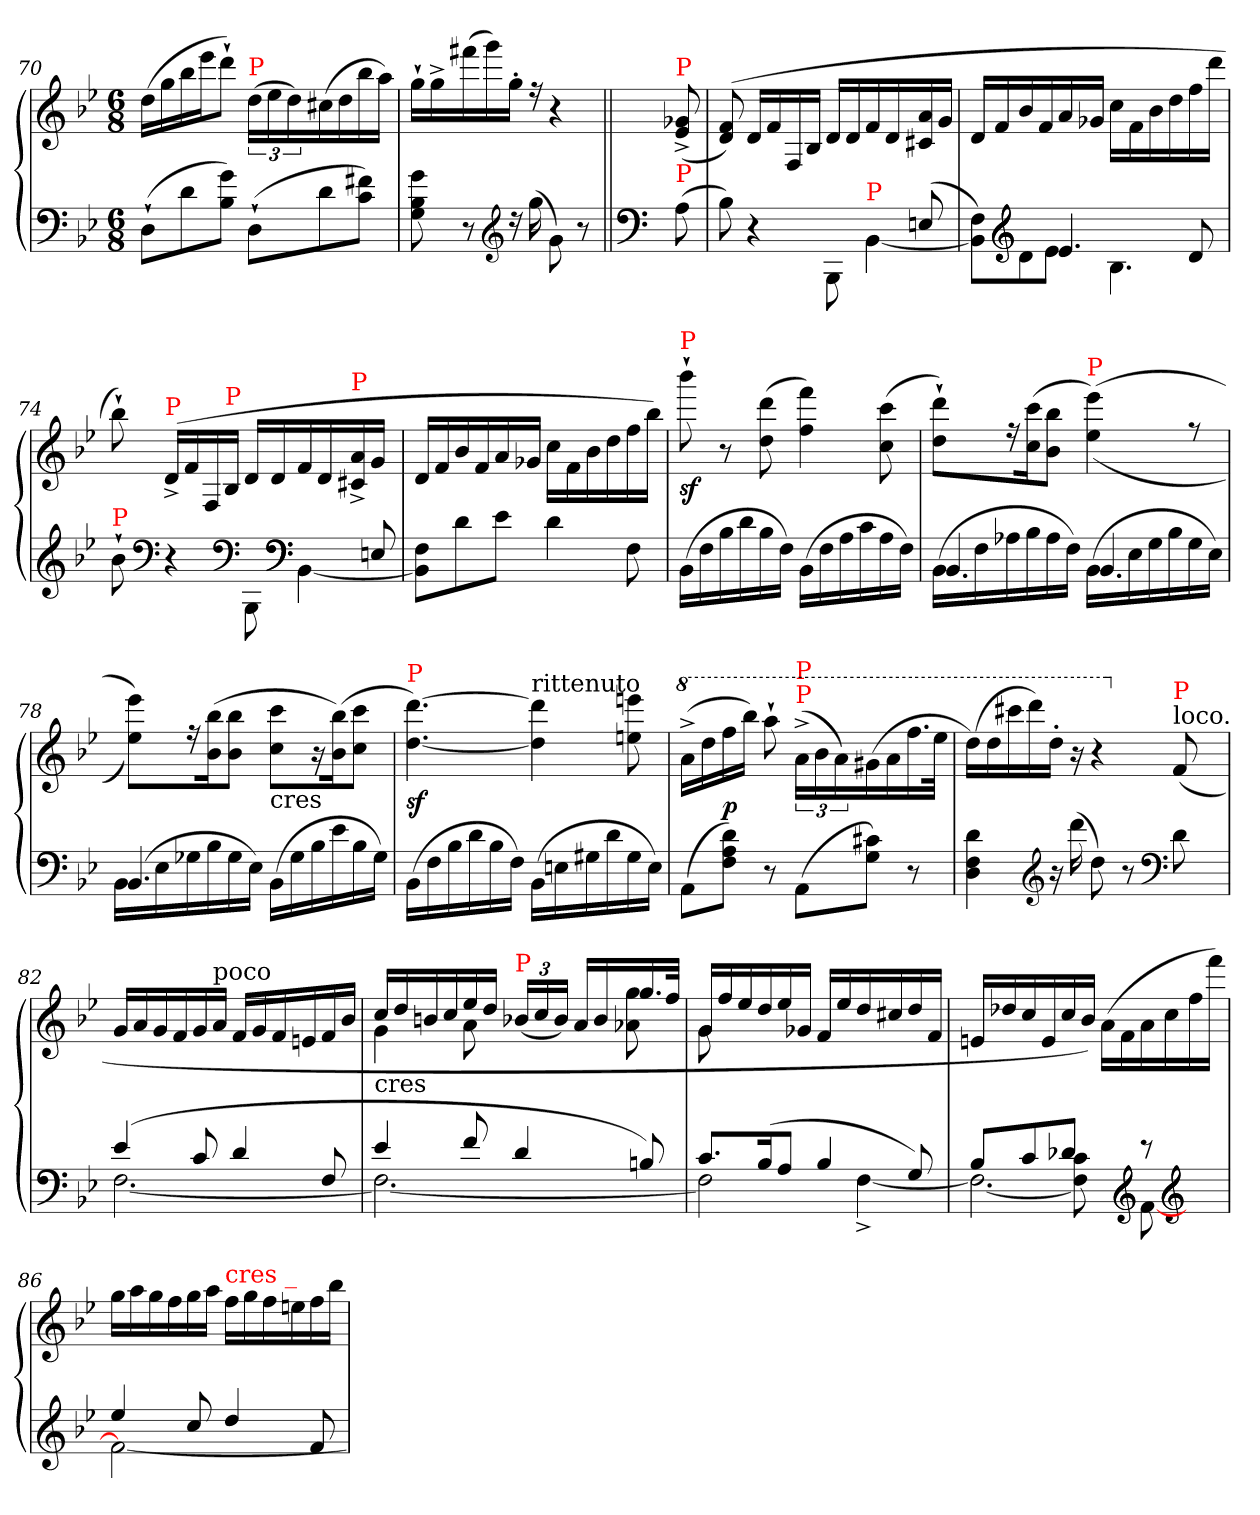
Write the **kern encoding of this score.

**kern	**kern	**dynam
*part1	*part1	*part1
*staff2	*staff1	*staff1/2
*clefF4	*clefG2	*
*k[b-e-]	*k[b-e-]	*
*B-:	*B-:	*
*M6/8	*M6/8	*
=70	=70	=70
(>8D`>L	(>16ddLL	.
.	16gg	.
8d	16bb-	.
.	16eee-J	.
8g 8B-J)	8ddd`>J)	.
!	!LO:TX:a:color=red:t=P	!
(>8D`>L	(>24ddLL	.
.	24ee-	.
.	24dd)	.
8d	(>16cc#X	.
.	16dd	.
8f#X 8cJ)	16bb-	.
.	16aaJJ)	.
=71	=71	=71
8g 8B- 8G	16gg`>LL	.
.	16gg^<	.
8r	(>16fff#X	.
.	16ggg)	.
*clefG2	*	*
16rdd	16gg'>JJ	.
(>16gg	16rff	.
8g\)	4r	.
8r	.	.
=||	=||	=||
*clefF4	*	*
!	!LO:TX:a:color=red:t=P	!
!LO:TX:a:color=red:t=P	!	!
(>8A	(<8g-X^ 8e-^	.
=72	=72	=72
*^	*	*
8B-)	8ryy	(>8f 8d)	.
4.ryy	4r	16d\LL	.
.	.	16f\	.
.	.	16F/	.
.	.	16B-/JJ	.
.	8BBB-\	16dLL	.
.	.	16d	.
!LO:TX:a:color=red:t=P	!	!	!
8ryy	[4BB-	16f	.
.	.	16d	.
(>8En	.	16a 16c#X	.
.	.	16gJJ	.
=73	=73	=73	=73
8ryy	8F 8BB-]L)	16dLL	.
.	.	16f	.
*clefG2	*	*	*
8ryy	8d	16b-	.
.	.	16f	.
4.e-	8e-J	16a	.
.	.	16g-XJJ	.
.	4.B-	16ccLL	.
.	.	16f	.
.	.	16b-	.
.	.	16dd	.
8d	.	16ff	.
.	.	16dddJJ	.
=74	=74	=74	=74
!LO:TX:a:color=red:t=P	!	!	!
8b-`>	2ryy	8bb-`>)	.
*clefF4	*	*	*
!	!	!LO:TX:a:color=red:t=P	!
4r	.	(>16d^\LL	.
.	.	16f\	.
.	.	16F/	.
!	!	!LO:TX:a:color=red:t=P	!
.	.	16B-/JJ	.
*clefF4	*	*	*
8BBB-\	.	16dLL	.
.	.	16d	.
*clefF4	*	*	*
8ryy	[4BB-\	16f	.
.	.	16d	.
!	!	!LO:TX:a:color=red:t=P	!
16ryy	.	16a^ 16c#X^	.
!LO:N:vis=8	!	!	!
16En/	.	16gJJ	.
*v	*v	*	*
=75	=75	=75
8F 8BB-]L	16dLL	.
.	16f	.
8d	16b-	.
.	16f	.
8e-J	16a	.
.	16g-XJJ	.
4d	16ccLL	.
.	16f	.
.	16b-	.
.	16dd	.
8F	16ff	.
.	16bb-JJ)	.
=76	=76	=76
!	!LO:TX:a:color=red:t=P	!
(>16BB-LL	8bbb-`	sf
16F	.	.
16B-	8r	.
16d	.	.
16B-	(>8ddd 8dd	.
16FJJ)	.	.
(>16BB-LL	4fff 4ff)	.
16F	.	.
16A	.	.
16c	.	.
16A	(>8ccc 8cc	.
16FJJ)	.	.
=77	=77	=77
*^	*	*
(>16BB-LL	4.BB-/	8ddd`> 8dd`>L)	.
16F\	.	.	.
16A-X	.	16r	.
16B-	.	(>16ccc 16cck	.
16A-	.	8bb- 8b-J	.
16FJJ)	.	.	.
!	!	!LO:TX:a:color=red:t=P	!
(>16BB-LL	4.BB-/	(>(>4eee- 4ee-)	.
16E-\	.	.	.
16G	.	.	.
16B-	.	.	.
16G	.	8rff	.
16E-JJ)	.	.	.
=78	=78	=78	=78
(>4.BB-	16BB-LL	8eee- 8ee-L))	.
.	16E-	.	.
.	16G-X	16r	.
.	16B-	(>16bb- 16b-k	.
.	16G-	8bb- 8b-J	.
.	16E-JJ)	.	.
!	!	!LO:TX:c:t=cres	!
(>16BB-LL	4.ryy	8ccc 8ccL	.
16G-	.	.	.
16B-	.	16r	.
16e-	.	(>16bb- 16b-k)	.
16B-	.	8ccc 8ccJ	.
16G-JJ)	.	.	.
*v	*v	*	*
=79	=79	=79
!	!LO:TX:a:color=red:t=P	!
(>16BB-LL	[4.ddd [4.dd)	sf
16F	.	.
16B-	.	.
16d	.	.
16B-	.	.
16FJJ)	.	.
!	!LO:TX:a:t=rittenuto	!
(>16BB-LL	4ddd] 4dd]	.
16En	.	.
16G#X	.	.
16d	.	.
16G#	8eee 8een	.
16EJJ)	.	.
=80	=80	=80
*	*8va	*
(>8AAL	(>16aa^<LL	.
.	16ddd	.
8d 8A 8FJ)	16fff	p
.	16bbb-JJ)	.
8r	8aaa`>	.
!	!LO:TX:a:color=red:t=P	!
!	!LO:TX:a:color=red:t=P	!
(>8AAL	(>24aa^<LL	.
.	24bb-	.
.	24aa)	.
8c#X 8GJ)	(>16gg#X	.
.	16aa	.
8r	16.fff	.
.	32eee-JJk	.
=81	=81	=81
4d 4F 4D	(>16dddLL)	.
.	16ddd	.
.	16cccc#X	.
.	16dddd)	.
*clefG2	*	*
16r	16ddd'JJ	.
(>16ddd	16r	.
8dd)	4r	.
8r	.	.
*clefF4	*	*
*	*X8va	*
!	!LO:TX:a:t=loco.	!
!	!LO:TX:a:color=red:t=P	!
8d	(>8f/	.
=82	=82	=82
*^	*	*
(>4e-	[2.F	16gLL	.
.	.	16a	.
.	.	16g	.
.	.	16f	.
8c	.	16g	.
!	!	!LO:TX:a:t=poco	!
.	.	16aJJ	.
4d	.	16fLL	.
.	.	16g	.
.	.	16f	.
.	.	16en	.
8F	.	16f	.
.	.	16b-JJ	.
=83	=83	=83	=83
*	*	*^	*
!	!	!LO:TX:c:t=cres	!	!
4e-	2.F_	16ccLL	4g	.
.	.	16dd	.	.
.	.	16bn	.	.
.	.	16cc	.	.
8f	.	16ee-	8a	.
.	.	16ddJJ	.	.
*	*	*Xbrackettup	*	*
!	!	!LO:TX:a:color=red:t=P	!	!
4d	.	(<24b-X/LL	4ryy	.
.	.	24cc	.	.
.	.	24b-JJ)	.	.
.	.	16aLL	.	.
.	.	16b-	.	.
8Bn)	.	16.gg	8gg 8a-X	.
.	.	32ffJJk	.	.
=84	=84	=84	=84	=84
8.cL	2F]	16gLL	8g	.
.	.	16ff	.	.
.	.	16ee-	4ryy	.
(>16B-k	.	16dd	.	.
8AJ	.	16ee-	.	.
.	.	16g-XJJ	.	.
4B-	.	16f/LL	4.ryy	.
.	.	16ee-	.	.
.	[4F^	16dd	.	.
.	.	16cc#X	.	.
8G)	.	16dd	.	.
.	.	16fJJ	.	.
*	*	*v	*v	*
=85	=85	=85	=85
!	!LO:N:vis=2.	!	!
8B-L	4F_	16enLL	.
.	.	16dd-X	.
8c	.	16cc	.
.	.	16e	.
8d-XJ	8c 8F]	16cc	.
.	.	16b-JJ)	.
8ryy	8ryy	(>16aLL	.
.	.	16f	.
*clefG2	*	*	*
8r	[8f\	16a	.
.	.	16cc	.
*clefG2	*	*	*
8ryy	8ryy	16ff	.
.	.	16fffJJ)	.
=86	=86	=86	=86
!	!LO:N:vis=2	!	!
4ee-	2.f_	16ggLL	.
.	.	16aa	.
.	.	16gg	.
.	.	16ff	.
8cc	.	16gg	.
.	.	16aaJJ	.
!	!	!LO:TX:a:color=red:t=cres _	!
4dd	.	16ffLL	.
.	.	16gg	.
.	.	16ff	.
.	.	16een	.
8f	.	16ff	.
.	.	16bb-JJ	.
*v	*v	*	*
=	=	=
*-	*-	*-
